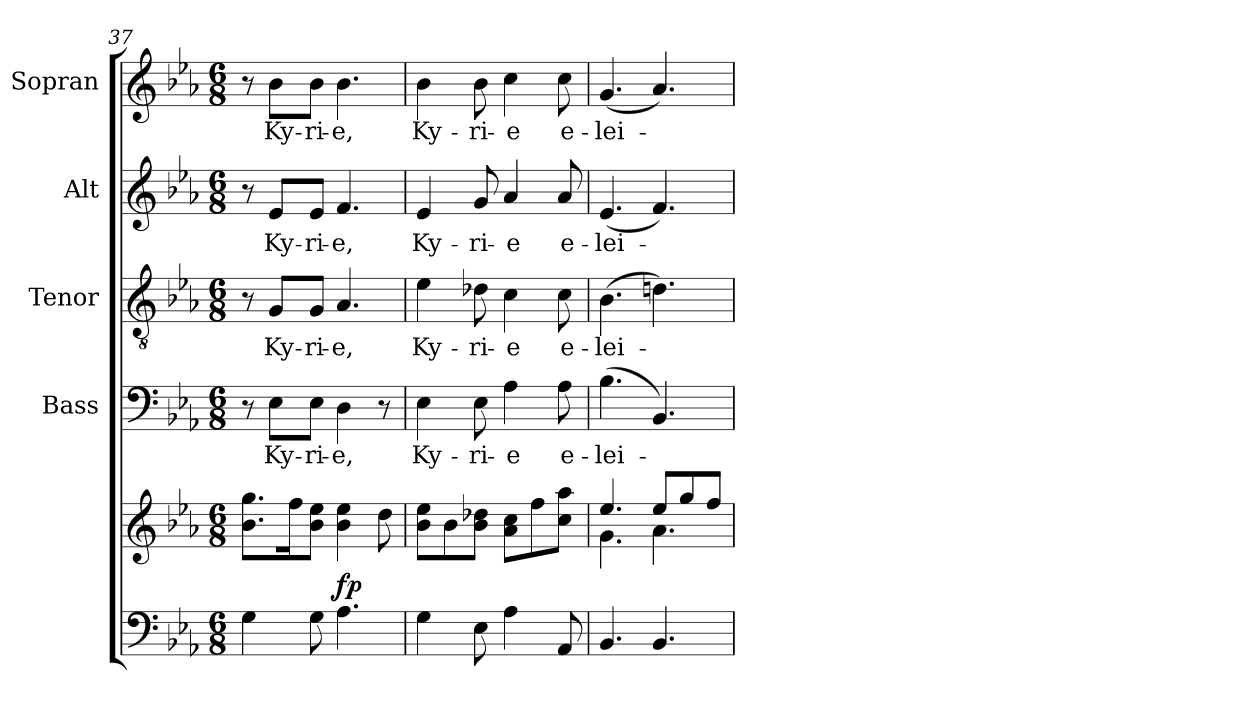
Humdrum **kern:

**kern	**kern	**dynam	**kern	**text	**kern	**text	**kern	**text	**kern	**text
*part5	*part5	*part5	*part4	*part4	*part3	*part3	*part2	*part2	*part1	*part1
*staff6	*staff5	*staff5/6	*staff4	*staff4	*staff3	*staff3	*staff2	*staff2	*staff1	*staff1
*	*	*	*I"Bass	*	*I"Tenor	*	*I"Alt	*	*I"Sopran	*
*	*	*	*I'B.	*	*I'T.	*	*I'A.	*	*I'S.	*
!!LO:PB:g=z
*clefF4	*clefG2	*	*clefF4	*	*clefGv2	*	*clefG2	*	*clefG2	*
*k[b-e-a-]	*k[b-e-a-]	*	*k[b-e-a-]	*	*k[b-e-a-]	*	*k[b-e-a-]	*	*k[b-e-a-]	*
*E-:	*E-:	*	*E-:	*	*E-:	*	*E-:	*	*E-:	*
*M6/8	*M6/8	*	*M6/8	*	*M6/8	*	*M6/8	*	*M6/8	*
=37	=37	=37	=37	=37	=37	=37	=37	=37	=37	=37
4G\	8.b-\ 8.gg\L	.	8r	.	8r	.	8r	.	8r	.
!	!	!	!	!LO:LY:b	!	!LO:LY:b	!	!LO:LY:b	!	!LO:LY:b
.	.	.	8E-\L	Ky-	8G/L	Ky-	8e-/L	Ky-	8b-\L	Ky-
.	16ff\k	.	.	.	.	.	.	.	.	.
!	!	!	!	!LO:LY:b	!	!LO:LY:b	!	!LO:LY:b	!	!LO:LY:b
8G\	8b-\ 8ee-\J	.	8E-\J	-ri-	8G/J	-ri-	8e-/J	-ri-	8b-\J	-ri-
!	!	!LO:DY:a=2	!	!LO:LY:b	!	!LO:LY:b	!	!LO:LY:b	!	!LO:LY:b
4.A-\	4b-\ 4ee-\	fp	4D\	-e,	4.A-/	-e,	4.f/	-e,	4.b-\	-e,
.	8dd\	.	8r	.	.	.	.	.	.	.
=38	=38	=38	=38	=38	=38	=38	=38	=38	=38	=38
!	!	!	!	!LO:LY:b	!	!LO:LY:b	!	!LO:LY:b	!	!LO:LY:b
4G\	8b-\ 8ee-\L	.	4E-\	Ky-	4e-\	Ky-	4e-/	Ky-	4b-\	Ky-
.	8b-\	.	.	.	.	.	.	.	.	.
!	!	!	!	!LO:LY:b	!	!LO:LY:b	!	!LO:LY:b	!	!LO:LY:b
8E-\	8b-\ 8dd-X\J	.	8E-\	-ri-	8d-X\	-ri-	8g/	-ri-	8b-\	-ri-
!	!	!	!	!LO:LY:b	!	!LO:LY:b	!	!LO:LY:b	!	!LO:LY:b
4A-\	8a-\ 8cc\L	.	4A-\	-e	4c\	-e	4a-/	-e	4cc\	-e
.	8ff\	.	.	.	.	.	.	.	.	.
!	!	!	!	!LO:LY:b	!	!LO:LY:b	!	!LO:LY:b	!	!LO:LY:b
8AA-/	8cc\ 8aa-\J	.	8A-\	e-	8c\	e-	8a-/	e-	8cc\	e-
=39	=39	=39	=39	=39	=39	=39	=39	=39	=39	=39
*	*^	*	*	*	*	*	*	*	*	*
!	!	!	!	!	!LO:LY:b	!	!LO:LY:b	!	!LO:LY:b	!	!LO:LY:b
4.BB-/	4.ee-/	4.g\	.	(>4.B-\	-lei-	(>4.B-\	-lei-	(<4.e-/	-lei-	(<4.g/	-lei-
4.BB-/	8ee-/L	4.a-\	.	4.BB-/)	.	4.dn\)	.	4.f/)	.	4.a-/)	.
.	8gg/	.	.	.	.	.	.	.	.	.	.
.	8ff/J	.	.	.	.	.	.	.	.	.	.
*	*v	*v	*	*	*	*	*	*	*	*	*
=	=	=	=	=	=	=	=	=	=	=
*-	*-	*-	*-	*-	*-	*-	*-	*-	*-	*-
